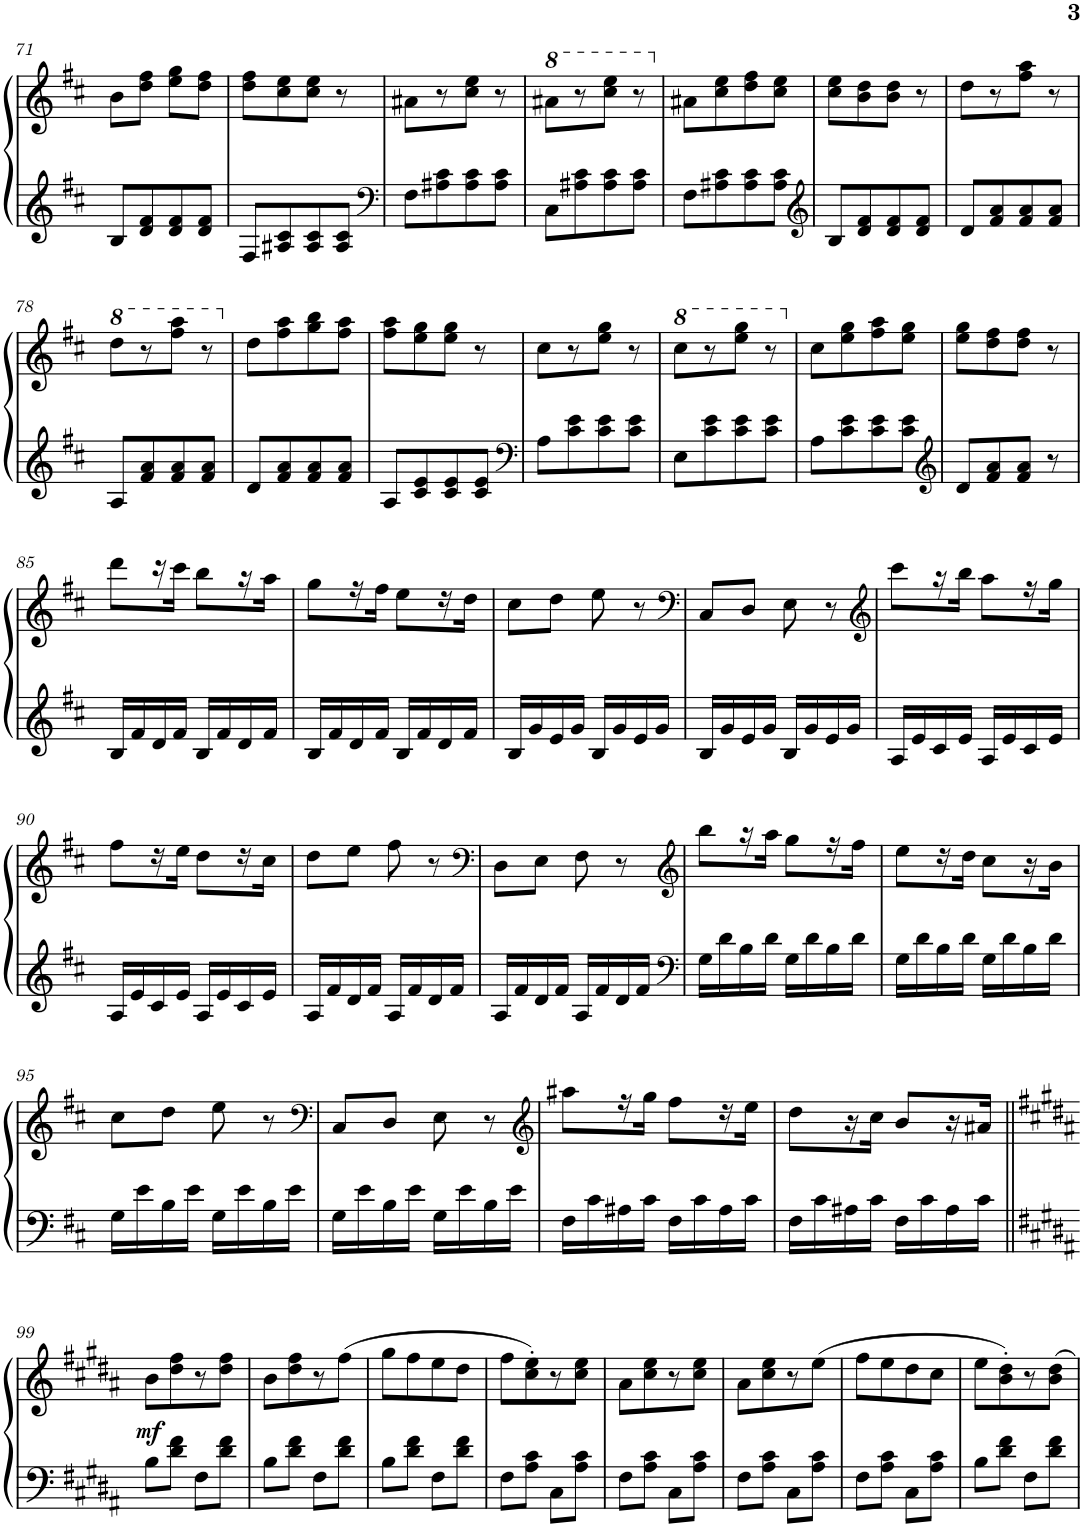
**kern	**kern	**dynam
*part1	*part1	*part1
*staff2	*staff1	*staff1/2
*I"Фортепиано	*	*
!!LO:PB:g=z
*clefG2	*clefG2	*
*k[f#c#]	*k[f#c#]	*
*M2/4	*M2/4	*
=71	=71	=71
8B/L	8b\L	.
8d/ 8f#/	8dd\ 8ff#\J	.
8d/ 8f#/	8ee\ 8gg\L	.
8d/ 8f#/J	8dd\ 8ff#\J	.
=72	=72	=72
8F#/L	8dd\ 8ff#\L	.
8A#X/ 8c#/	8cc#\ 8ee\	.
8A#/ 8c#/	8cc#\ 8ee\J	.
8A#/ 8c#/J	8r	.
=73	=73	=73
*clefF4	*	*
8F#\L	8a#X\L	.
8A#X\ 8c#\	8r	.
8A#\ 8c#\	8cc#\ 8ee\J	.
8A#\ 8c#\J	8r	.
=74	=74	=74
*	*8va	*
8C#\L	8aa#X\L	.
8A#X\ 8c#\	8r	.
8A#\ 8c#\	8ccc#\ 8eee\J	.
8A#\ 8c#\J	8r	.
=75	=75	=75
*	*X8va	*
8F#\L	8a#X\L	.
8A#X\ 8c#\	8cc#\ 8ee\	.
8A#\ 8c#\	8dd\ 8ff#\	.
8A#\ 8c#\J	8cc#\ 8ee\J	.
=76	=76	=76
*clefG2	*	*
8B/L	8cc#\ 8ee\L	.
8d/ 8f#/	8b\ 8dd\	.
8d/ 8f#/	8b\ 8dd\J	.
8d/ 8f#/J	8r	.
=77	=77	=77
8d/L	8dd\L	.
8f#/ 8a/	8r	.
8f#/ 8a/	8ff#\ 8aa\J	.
8f#/ 8a/J	8r	.
!!LO:LB:g=z
=78	=78	=78
*	*8va	*
8A/L	8ddd\L	.
8f#/ 8a/	8r	.
8f#/ 8a/	8fff#\ 8aaa\J	.
8f#/ 8a/J	8r	.
=79	=79	=79
*	*X8va	*
8d/L	8dd\L	.
8f#/ 8a/	8ff#\ 8aa\	.
8f#/ 8a/	8gg\ 8bb\	.
8f#/ 8a/J	8ff#\ 8aa\J	.
=80	=80	=80
8A/L	8ff#\ 8aa\L	.
8c#/ 8e/	8ee\ 8gg\	.
8c#/ 8e/	8ee\ 8gg\J	.
8c#/ 8e/J	8r	.
=81	=81	=81
*clefF4	*	*
8A\L	8cc#\L	.
8c#\ 8e\	8r	.
8c#\ 8e\	8ee\ 8gg\J	.
8c#\ 8e\J	8r	.
=82	=82	=82
*	*8va	*
8E\L	8ccc#\L	.
8c#\ 8e\	8r	.
8c#\ 8e\	8eee\ 8ggg\J	.
8c#\ 8e\J	8r	.
=83	=83	=83
*	*X8va	*
8A\L	8cc#\L	.
8c#\ 8e\	8ee\ 8gg\	.
8c#\ 8e\	8ff#\ 8aa\	.
8c#\ 8e\J	8ee\ 8gg\J	.
=84	=84	=84
*clefG2	*	*
8d/L	8ee\ 8gg\L	.
8f#/ 8a/	8dd\ 8ff#\	.
8f#/ 8a/J	8dd\ 8ff#\J	.
8r	8r	.
!!LO:LB:g=z
=85	=85	=85
16B/LL	8ddd\L	.
16f#/	.	.
16d/	16r	.
16f#/JJ	16ccc#\JL	.
16B/LL	8bb\L	.
16f#/	.	.
16d/	16r	.
16f#/JJ	16aa\JL	.
=86	=86	=86
16B/LL	8gg\L	.
16f#/	.	.
16d/	16r	.
16f#/JJ	16ff#\JL	.
16B/LL	8ee\L	.
16f#/	.	.
16d/	16r	.
16f#/JJ	16dd\JL	.
=87	=87	=87
16B/LL	8cc#\L	.
16g/	.	.
16e/	8dd\J	.
16g/JJ	.	.
16B/LL	8ee\	.
16g/	.	.
16e/	8r	.
16g/JJ	.	.
=88	=88	=88
*	*clefF4	*
16B/LL	8C#/L	.
16g/	.	.
16e/	8D/J	.
16g/JJ	.	.
16B/LL	8E\	.
16g/	.	.
16e/	8r	.
16g/JJ	.	.
=89	=89	=89
*	*clefG2	*
16A/LL	8ccc#\L	.
16e/	.	.
16c#/	16r	.
16e/JJ	16bb\JL	.
16A/LL	8aa\L	.
16e/	.	.
16c#/	16r	.
16e/JJ	16gg\JL	.
!!LO:LB:g=z
=90	=90	=90
16A/LL	8ff#\L	.
16e/	.	.
16c#/	16r	.
16e/JJ	16ee\JL	.
16A/LL	8dd\L	.
16e/	.	.
16c#/	16r	.
16e/JJ	16cc#\JL	.
=91	=91	=91
16A/LL	8dd\L	.
16f#/	.	.
16d/	8ee\J	.
16f#/JJ	.	.
16A/LL	8ff#\	.
16f#/	.	.
16d/	8r	.
16f#/JJ	.	.
=92	=92	=92
*	*clefF4	*
16A/LL	8D\L	.
16f#/	.	.
16d/	8E\J	.
16f#/JJ	.	.
16A/LL	8F#\	.
16f#/	.	.
16d/	8r	.
16f#/JJ	.	.
=93	=93	=93
*clefF4	*clefG2	*
16G\LL	8bb\L	.
16d\	.	.
16B\	16r	.
16d\JJ	16aa\JL	.
16G\LL	8gg\L	.
16d\	.	.
16B\	16r	.
16d\JJ	16ff#\JL	.
=94	=94	=94
16G\LL	8ee\L	.
16d\	.	.
16B\	16r	.
16d\JJ	16dd\JL	.
16G\LL	8cc#\L	.
16d\	.	.
16B\	16r	.
16d\JJ	16b\JL	.
!!LO:LB:g=z
=95	=95	=95
16G\LL	8cc#\L	.
16e\	.	.
16B\	8dd\J	.
16e\JJ	.	.
16G\LL	8ee\	.
16e\	.	.
16B\	8r	.
16e\JJ	.	.
=96	=96	=96
*	*clefF4	*
16G\LL	8C#/L	.
16e\	.	.
16B\	8D/J	.
16e\JJ	.	.
16G\LL	8E\	.
16e\	.	.
16B\	8r	.
16e\JJ	.	.
=97	=97	=97
*	*clefG2	*
16F#\LL	8aa#X\L	.
16c#\	.	.
16A#X\	16r	.
16c#\JJ	16gg\JL	.
16F#\LL	8ff#\L	.
16c#\	.	.
16A#\	16r	.
16c#\JJ	16ee\JL	.
=98	=98	=98
16F#\LL	8dd\L	.
16c#\	.	.
16A#X\	16r	.
16c#\JJ	16cc#\JL	.
16F#\LL	8b/L	.
16c#\	.	.
16A#\	16r	.
16c#\JJ	16a#X/JL	.
!!LO:LB:g=z
=99||	=99||	=99||
*k[f#c#g#d#a#]	*k[f#c#g#d#a#]	*
!	!	!LO:DY:b
8B\L	8b\L	mf
8d#\ 8f#\J	8dd#\ 8ff#\	.
8F#\L	8r	.
8d#\ 8f#\J	8dd#\ 8ff#\J	.
=100	=100	=100
8B\L	8b\L	.
8d#\ 8f#\J	8dd#\ 8ff#\	.
8F#\L	8r	.
8d#\ 8f#\J	(8ff#\J	.
=101	=101	=101
8B\L	8gg#\L	.
8d#\ 8f#\J	8ff#\	.
8F#\L	8ee\	.
8d#\ 8f#\J	8dd#\J	.
=102	=102	=102
8F#\L	8ff#\L	.
8A#\ 8c#\J	8cc#\' 8ee\')	.
8C#\L	8r	.
8A#\ 8c#\J	8cc#\ 8ee\J	.
=103	=103	=103
8F#\L	8a#\L	.
8A#\ 8c#\J	8cc#\ 8ee\	.
8C#\L	8r	.
8A#\ 8c#\J	8cc#\ 8ee\J	.
=104	=104	=104
8F#\L	8a#\L	.
8A#\ 8c#\J	8cc#\ 8ee\	.
8C#\L	8r	.
8A#\ 8c#\J	(8ee\J	.
=105	=105	=105
8F#\L	8ff#\L	.
8A#\ 8c#\J	8ee\	.
8C#\L	8dd#\	.
8A#\ 8c#\J	8cc#\J	.
=106	=106	=106
8B\L	8ee\L	.
8d#\ 8f#\J	8b\' 8dd#\')	.
8F#\L	8r	.
8d#\ 8f#\J	8b\ 8dd#\J	.
=	=	=
*-	*-	*-
